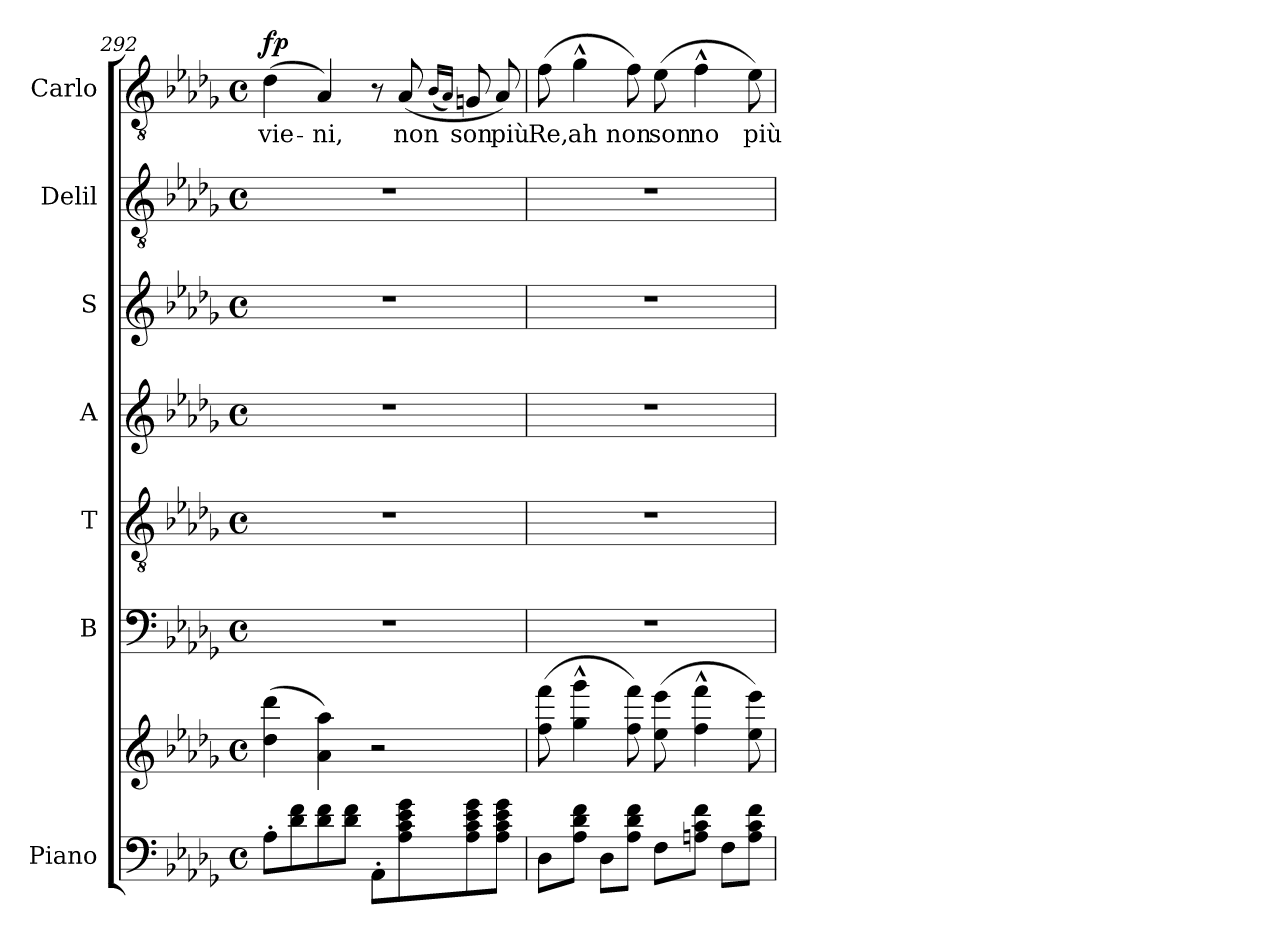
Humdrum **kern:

**kern	**kern	**kern	**kern	**kern	**kern	**kern	**kern	**text	**dynam
*part7	*part7	*part6	*part5	*part4	*part3	*part2	*part1	*part1	*part1
*staff8	*staff7	*staff6	*staff5	*staff4	*staff3	*staff2	*staff1	*staff1	*staff1
*I"Piano	*	*I"B	*I"T	*I"A	*I"S	*I"Delil	*I"Carlo	*	*
*I'Pno	*	*I'B	*I'T	*I'A	*I'S	*	*	*	*
!!LO:LB:g=z
*clefF4	*clefG2	*clefF4	*clefGv2	*clefG2	*clefG2	*clefGv2	*clefGv2	*	*
*k[b-e-a-d-g-]	*k[b-e-a-d-g-]	*k[b-e-a-d-g-]	*k[b-e-a-d-g-]	*k[b-e-a-d-g-]	*k[b-e-a-d-g-]	*k[b-e-a-d-g-]	*k[b-e-a-d-g-]	*	*
*M4/4	*M4/4	*M4/4	*M4/4	*M4/4	*M4/4	*M4/4	*M4/4	*	*
*met(c)	*met(c)	*met(c)	*met(c)	*met(c)	*met(c)	*met(c)	*met(c)	*	*
=292	=292	=292	=292	=292	=292	=292	=292	=292	=292
!	!	!	!	!	!	!	!	!	!LO:DY:a
8A-'\L	(4dd-\ 4ddd-\	1r	1r	1r	1r	1r	(4d-\	vie-	fp
8d-\ 8f\	.	.	.	.	.	.	.	.	.
8d-\ 8f\	4a-\ 4aa-\)	.	.	.	.	.	4A-/)	-ni,	.
8d-\ 8f\J	.	.	.	.	.	.	.	.	.
8AA-'\L	2r	.	.	.	.	.	8r	.	.
8A-\ 8c\ 8e-\ 8g-\	.	.	.	.	.	.	(8A-/	non	.
.	.	.	.	.	.	.	(16qB-/LL	.	.
.	.	.	.	.	.	.	16qA-/JJ)	.	.
8A-\ 8c\ 8e-\ 8g-\	.	.	.	.	.	.	8Gn/	son	.
8A-\ 8c\ 8e-\ 8g-\J	.	.	.	.	.	.	8A-/)	più	.
=293	=293	=293	=293	=293	=293	=293	=293	=293	=293
8D-\L	(8ff\ 8fff\	1r	1r	1r	1r	1r	(8f\	Re,	.
8A-\ 8d-\ 8f\J	4gg-\^^ 4ggg-\^^	.	.	.	.	.	4g-^^\	ah	.
8D-\L	.	.	.	.	.	.	.	.	.
8A-\ 8d-\ 8f\J	8ff\ 8fff\)	.	.	.	.	.	8f\)	non	.
8F\L	(8ee-\ 8eee-\	.	.	.	.	.	(8e-\	son	.
8An\ 8c\ 8f\J	4ff\^^ 4fff\^^	.	.	.	.	.	4f^^\	no	.
8F\L	.	.	.	.	.	.	.	.	.
8A\ 8c\ 8f\J	8ee-\ 8eee-\)	.	.	.	.	.	8e-\)	più	.
=	=	=	=	=	=	=	=	=	=
*-	*-	*-	*-	*-	*-	*-	*-	*-	*-
